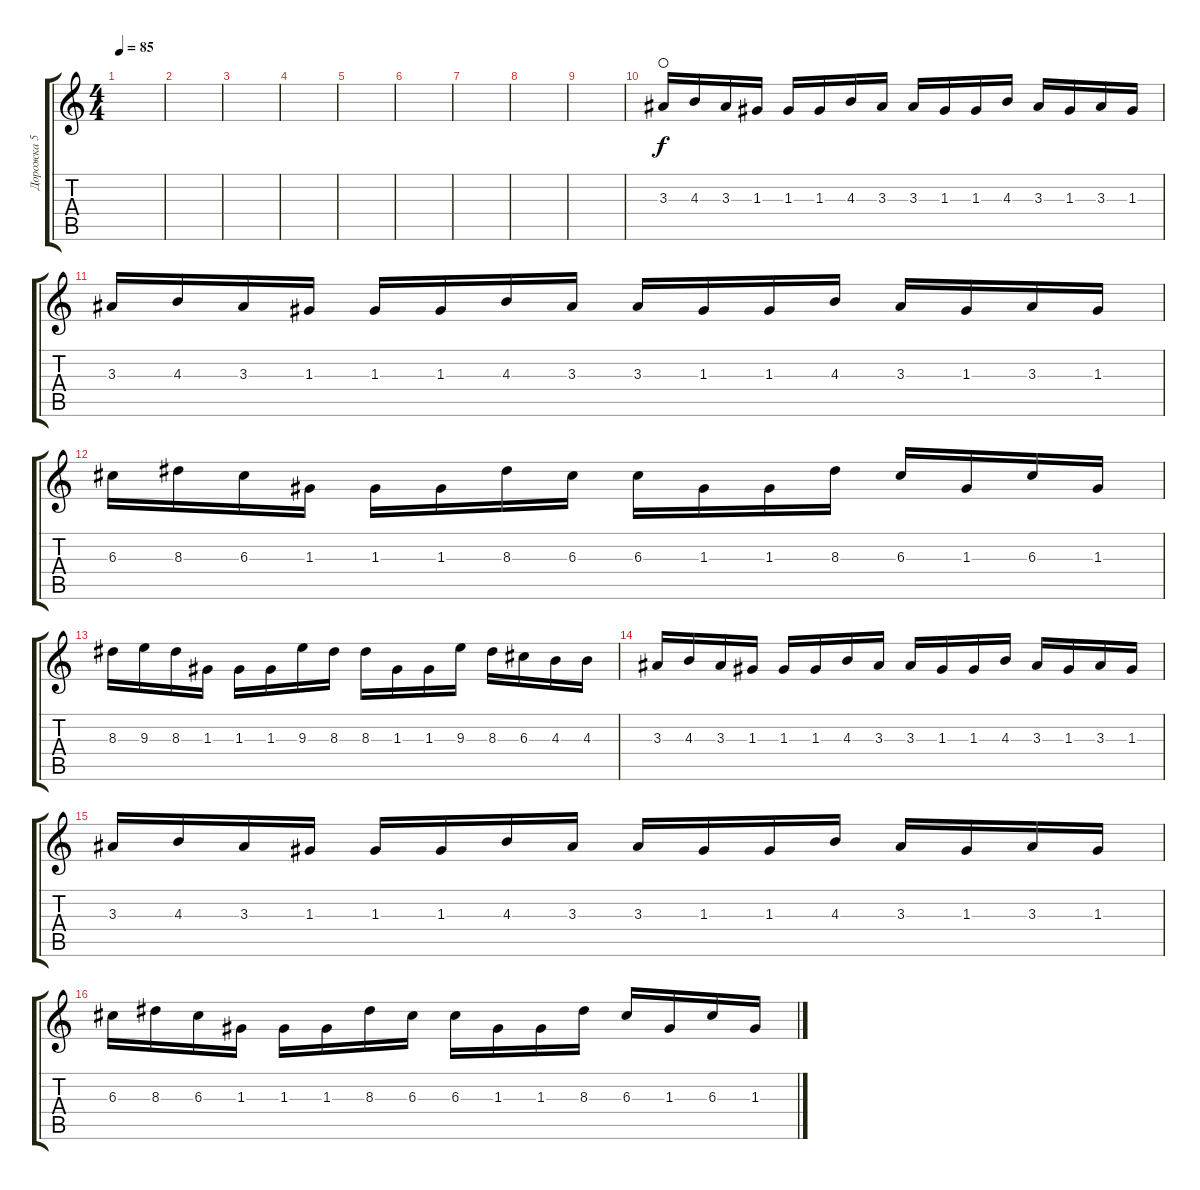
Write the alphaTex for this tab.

\track ("Дорожка 5" "Дорожка 5") {instrument overdrivenguitar}
\staff {score tabs}
\tuning (E4 B3 G3 D3 A2 E2) {hide}
\ts (4 4)
\tempo 85
\clef g2
\ks c
|
|
|
|
|
|
|
|
|
3.3.16{waho} 4.3.16 3.3.16 1.3.16 1.3.16 1.3.16 4.3.16 3.3.16 3.3.16 1.3.16 1.3.16 4.3.16 3.3.16 1.3.16 3.3.16 1.3.16 |
3.3.16 4.3.16 3.3.16 1.3.16 1.3.16 1.3.16 4.3.16 3.3.16 3.3.16 1.3.16 1.3.16 4.3.16 3.3.16 1.3.16 3.3.16 1.3.16 |
6.3.16 8.3.16 6.3.16 1.3.16 1.3.16 1.3.16 8.3.16 6.3.16 6.3.16 1.3.16 1.3.16 8.3.16 6.3.16 1.3.16 6.3.16 1.3.16 |
8.3.16 9.3.16 8.3.16 1.3.16 1.3.16 1.3.16 9.3.16 8.3.16 8.3.16 1.3.16 1.3.16 9.3.16 8.3.16 6.3.16 4.3.16 4.3.16 |
3.3.16 4.3.16 3.3.16 1.3.16 1.3.16 1.3.16 4.3.16 3.3.16 3.3.16 1.3.16 1.3.16 4.3.16 3.3.16 1.3.16 3.3.16 1.3.16 |
3.3.16 4.3.16 3.3.16 1.3.16 1.3.16 1.3.16 4.3.16 3.3.16 3.3.16 1.3.16 1.3.16 4.3.16 3.3.16 1.3.16 3.3.16 1.3.16 |
6.3.16 8.3.16 6.3.16 1.3.16 1.3.16 1.3.16 8.3.16 6.3.16 6.3.16 1.3.16 1.3.16 8.3.16 6.3.16 1.3.16 6.3.16 1.3.16
